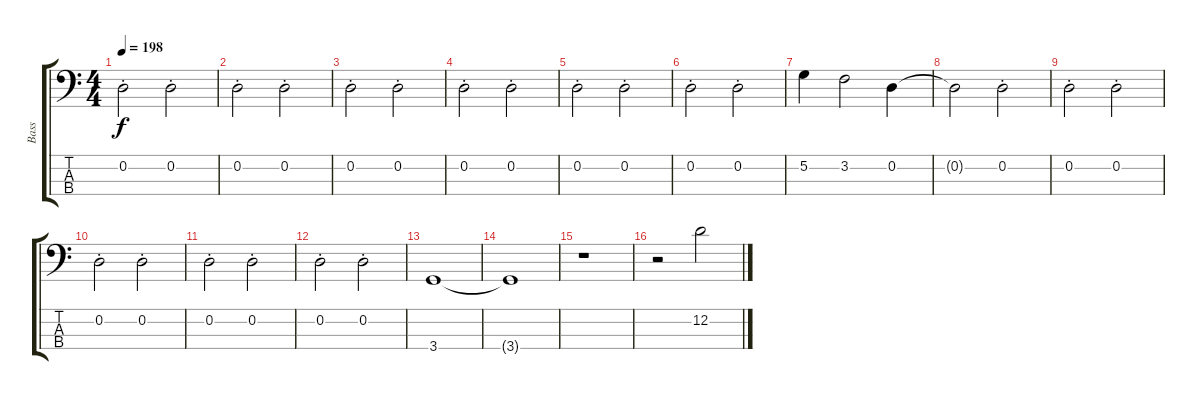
\track ("Bass" "Bass") {instrument electricbassfinger}
\staff {score tabs}
\tuning (G2 D2 A1 E1) {hide}
\ts (4 4)
\tempo 198
\clef f4
\ks c
0.2{st}.2{dy f} 0.2{st}.2 |
0.2{st}.2 0.2{st}.2 |
0.2{st}.2 0.2{st}.2 |
0.2{st}.2 0.2{st}.2 |
0.2{st}.2 0.2{st}.2 |
0.2{st}.2 0.2{st}.2 |
5.2.4 3.2.2 0.2.4 |
0.2{t}.2 0.2{st}.2 |
0.2{st}.2 0.2{st}.2 |
0.2{st}.2 0.2{st}.2 |
0.2{st}.2 0.2{st}.2 |
0.2{st}.2 0.2{st}.2 |
3.4.1 |
3.4{t}.1 |
r.1 |
r.2 12.2{ss}.2
